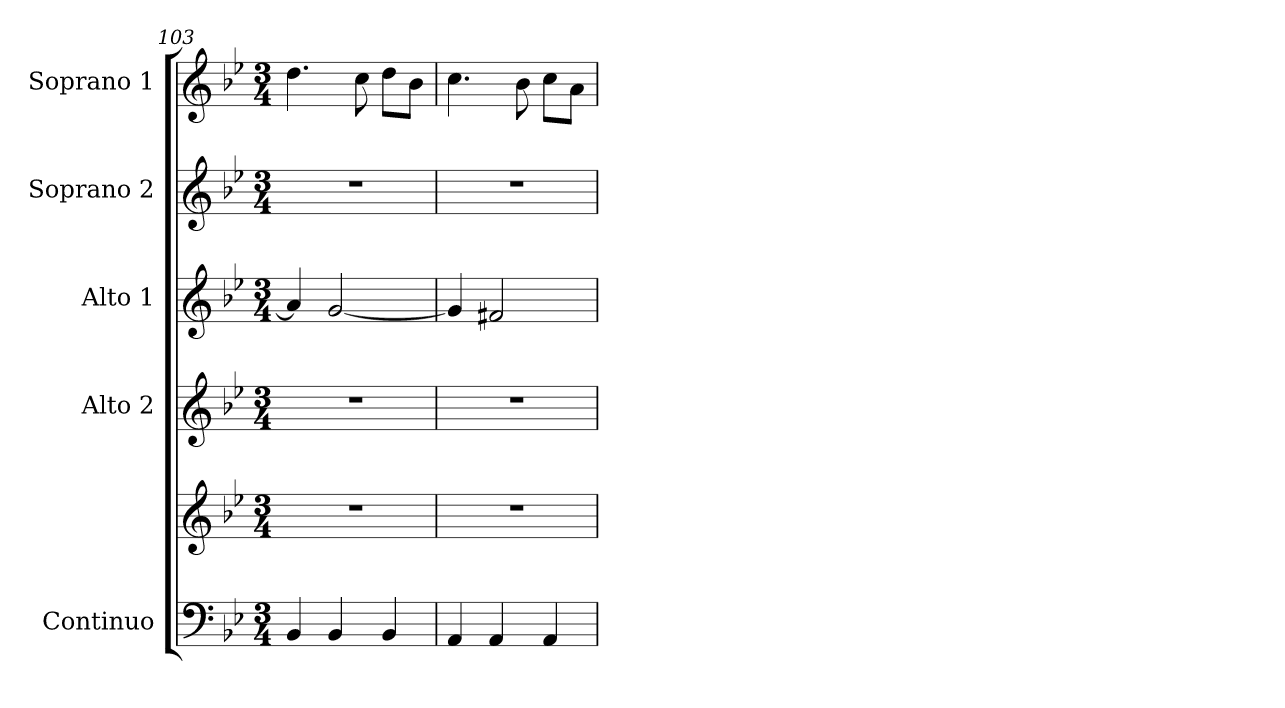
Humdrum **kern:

**kern	**kern	**kern	**kern	**kern	**kern
*part5	*part5	*part4	*part3	*part2	*part1
*staff6	*staff5	*staff4	*staff3	*staff2	*staff1
*I"Continuo	*	*I"Alto 2	*I"Alto 1	*I"Soprano 2	*I"Soprano 1
*	*	*I'A. 2	*I'A. 1	*I'S. 2	*I'S. 1
*clefF4	*clefG2	*clefG2	*clefG2	*clefG2	*clefG2
*k[b-e-]	*k[b-e-]	*k[b-e-]	*k[b-e-]	*k[b-e-]	*k[b-e-]
*B-:	*B-:	*B-:	*B-:	*B-:	*B-:
*M3/4	*M3/4	*M3/4	*M3/4	*M3/4	*M3/4
=103	=103	=103	=103	=103	=103
!	!LO:N:vis=1	!LO:N:vis=1	!	!LO:N:vis=1	!
4BB-/	2.r	2.r	4a/]	2.r	4.dd\
4BB-</	.	.	[<2g/	.	.
.	.	.	.	.	8cc\
4BB-/	.	.	.	.	8dd\L
.	.	.	.	.	8b-\J
=104	=104	=104	=104	=104	=104
!	!LO:N:vis=1	!LO:N:vis=1	!	!LO:N:vis=1	!
4AA/	2.r	2.r	4g/]	2.r	4.cc\
4AA/	.	.	2f#X/	.	.
.	.	.	.	.	8b-\
4AA/	.	.	.	.	8cc\L
.	.	.	.	.	8a\J
=	=	=	=	=	=
*-	*-	*-	*-	*-	*-
